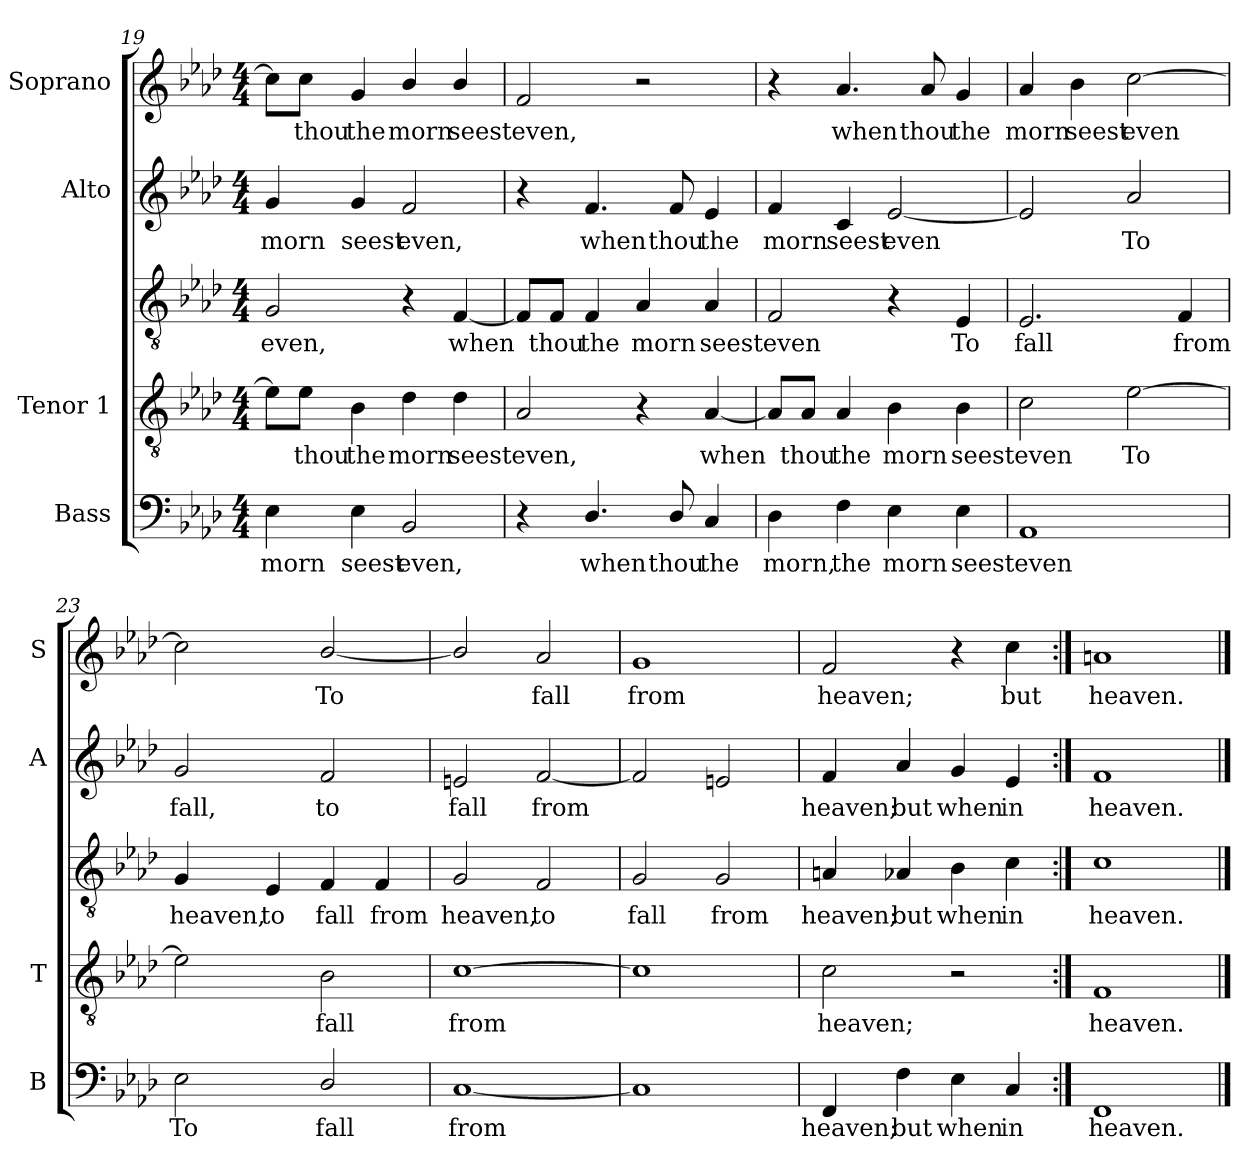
**kern	**text	**kern	**text	**kern	**text	**kern	**text	**kern	**text
*part4	*part4	*part3	*part3	*part3	*part3	*part2	*part2	*part1	*part1
*staff5	*staff5	*staff4	*staff4	*staff3	*staff3	*staff2	*staff2	*staff1	*staff1
*I"Bass	*	*I"Tenor 1	*	*	*	*I"Alto	*	*I"Soprano	*
*I'B	*	*I'T	*	*	*	*I'A	*	*I'S	*
*clefF4	*	*clefGv2	*	*clefGv2	*	*clefG2	*	*clefG2	*
*k[b-e-a-d-]	*	*k[b-e-a-d-]	*	*k[b-e-a-d-]	*	*k[b-e-a-d-]	*	*k[b-e-a-d-]	*
*A-:	*	*A-:	*	*A-:	*	*A-:	*	*A-:	*
*M4/4	*	*M4/4	*	*M4/4	*	*M4/4	*	*M4/4	*
=19	=19	=19	=19	=19	=19	=19	=19	=19	=19
!	!LO:LY:b	!	!	!	!LO:LY:b	!	!LO:LY:b	!	!
4E-\	morn	8e-\L]	.	2G/	even,	4g/	morn	8cc\L]	.
!	!	!	!LO:LY:b	!	!	!	!	!	!LO:LY:b
.	.	8e-\J	thou	.	.	.	.	8cc\J	thou
!	!LO:LY:b	!	!LO:LY:b	!	!	!	!LO:LY:b	!	!LO:LY:b
4E-\	seest	4B-\	the	.	.	4g/	seest	4g/	the
!	!LO:LY:b	!	!LO:LY:b	!	!	!	!LO:LY:b	!	!LO:LY:b
2BB-/	even,	4d-\	morn	4r	.	2f/	even,	4b-/	morn
!	!	!	!LO:LY:b	!	!LO:LY:b	!	!	!	!LO:LY:b
.	.	4d-\	seest	[4F/	when	.	.	4b-/	seest
=20	=20	=20	=20	=20	=20	=20	=20	=20	=20
!	!	!	!LO:LY:b	!	!	!	!	!	!LO:LY:b
4r	.	2A-/	even,	8F/L]	.	4r	.	2f/	even,
!	!	!	!	!	!LO:LY:b	!	!	!	!
.	.	.	.	8F/J	thou	.	.	.	.
!	!LO:LY:b	!	!	!	!LO:LY:b	!	!LO:LY:b	!	!
4.D-/	when	.	.	4F/	the	4.f/	when	.	.
!	!	!	!	!	!LO:LY:b	!	!	!	!
.	.	4r	.	4A-/	morn	.	.	2r	.
!	!LO:LY:b	!	!	!	!	!	!LO:LY:b	!	!
8D-/	thou	.	.	.	.	8f/	thou	.	.
!	!LO:LY:b	!	!LO:LY:b	!	!LO:LY:b	!	!LO:LY:b	!	!
4C/	the	[4A-/	when	4A-/	seest	4e-/	the	.	.
!!LO:LB:g=z
=21	=21	=21	=21	=21	=21	=21	=21	=21	=21
!	!LO:LY:b	!	!	!	!LO:LY:b	!	!LO:LY:b	!	!
4D-\	morn,	8A-/L]	.	2F/	even	4f/	morn	4r	.
!	!	!	!LO:LY:b	!	!	!	!	!	!
.	.	8A-/J	thou	.	.	.	.	.	.
!	!LO:LY:b	!	!LO:LY:b	!	!	!	!LO:LY:b	!	!LO:LY:b
4F\	the	4A-/	the	.	.	4c/	seest	4.a-/	when
!	!LO:LY:b	!	!LO:LY:b	!	!	!	!LO:LY:b	!	!
4E-\	morn	4B-\	morn	4r	.	[2e-/	even	.	.
!	!	!	!	!	!	!	!	!	!LO:LY:b
.	.	.	.	.	.	.	.	8a-/	thou
!	!LO:LY:b	!	!LO:LY:b	!	!LO:LY:b	!	!	!	!LO:LY:b
4E-\	seest	4B-\	seest	4E-/	To	.	.	4g/	the
=22	=22	=22	=22	=22	=22	=22	=22	=22	=22
!	!LO:LY:b	!	!LO:LY:b	!	!LO:LY:b	!	!	!	!LO:LY:b
1AA-	even	2c\	even	2.E-/	fall	2e-/]	.	4a-/	morn
!	!	!	!	!	!	!	!	!	!LO:LY:b
.	.	.	.	.	.	.	.	4b-\	seest
!	!	!	!LO:LY:b	!	!	!	!LO:LY:b	!	!LO:LY:b
.	.	[2e-\	To	.	.	2a-/	To	[2cc\	even
!	!	!	!	!	!LO:LY:b	!	!	!	!
.	.	.	.	4F/	from	.	.	.	.
=23	=23	=23	=23	=23	=23	=23	=23	=23	=23
!	!LO:LY:b	!	!	!	!LO:LY:b	!	!LO:LY:b	!	!
2E-\	To	2e-\]	.	4G/	heaven,	2g/	fall,	2cc\]	.
!	!	!	!	!	!LO:LY:b	!	!	!	!
.	.	.	.	4E-/	to	.	.	.	.
!	!LO:LY:b	!	!LO:LY:b	!	!LO:LY:b	!	!LO:LY:b	!	!LO:LY:b
2D-/	fall	2B-\	fall	4F/	fall	2f/	to	[2b-/	To
!	!	!	!	!	!LO:LY:b	!	!	!	!
.	.	.	.	4F/	from	.	.	.	.
!!LO:LB:g=z
=24	=24	=24	=24	=24	=24	=24	=24	=24	=24
!	!LO:LY:b	!	!LO:LY:b	!	!LO:LY:b	!	!LO:LY:b	!	!
[1C	from	[1c	from	2G/	heaven,	2en/	fall	2b-/]	.
!	!	!	!	!	!LO:LY:b	!	!LO:LY:b	!	!LO:LY:b
.	.	.	.	2F/	to	[2f/	from	2a-/	fall
=25	=25	=25	=25	=25	=25	=25	=25	=25	=25
!	!	!	!	!	!LO:LY:b	!	!	!	!LO:LY:b
1C]	.	1c]	.	2G/	fall	2f/]	.	1g	from
!	!	!	!	!	!LO:LY:b	!	!	!	!
.	.	.	.	2G/	from	2en/	.	.	.
=26	=26	=26	=26	=26	=26	=26	=26	=26	=26
!	!LO:LY:b	!	!LO:LY:b	!	!LO:LY:b	!	!LO:LY:b	!	!LO:LY:b
4FF/	heaven;	2c\	heaven;	4An/	heaven;	4f/	heaven;	2f/	heaven;
!	!LO:LY:b	!	!	!	!LO:LY:b	!	!LO:LY:b	!	!
4F\	but	.	.	4A-X/	but	4a-/	but	.	.
!	!LO:LY:b	!	!	!	!LO:LY:b	!	!LO:LY:b	!	!
4E-\	when	2r	.	4B-\	when	4g/	when	4r	.
!	!LO:LY:b	!	!	!	!LO:LY:b	!	!LO:LY:b	!	!LO:LY:b
4C/	in	.	.	4c\	in	4e-/	in	4cc\	but
=27:|!	=27:|!	=27:|!	=27:|!	=27:|!	=27:|!	=27:|!	=27:|!	=27:|!	=27:|!
!	!LO:LY:b	!	!LO:LY:b	!	!LO:LY:b	!	!LO:LY:b	!	!LO:LY:b
1FF	heaven.	1F	heaven.	1c	heaven.	1f	heaven.	1an	heaven.
==	==	==	==	==	==	==	==	==	==
*-	*-	*-	*-	*-	*-	*-	*-	*-	*-
